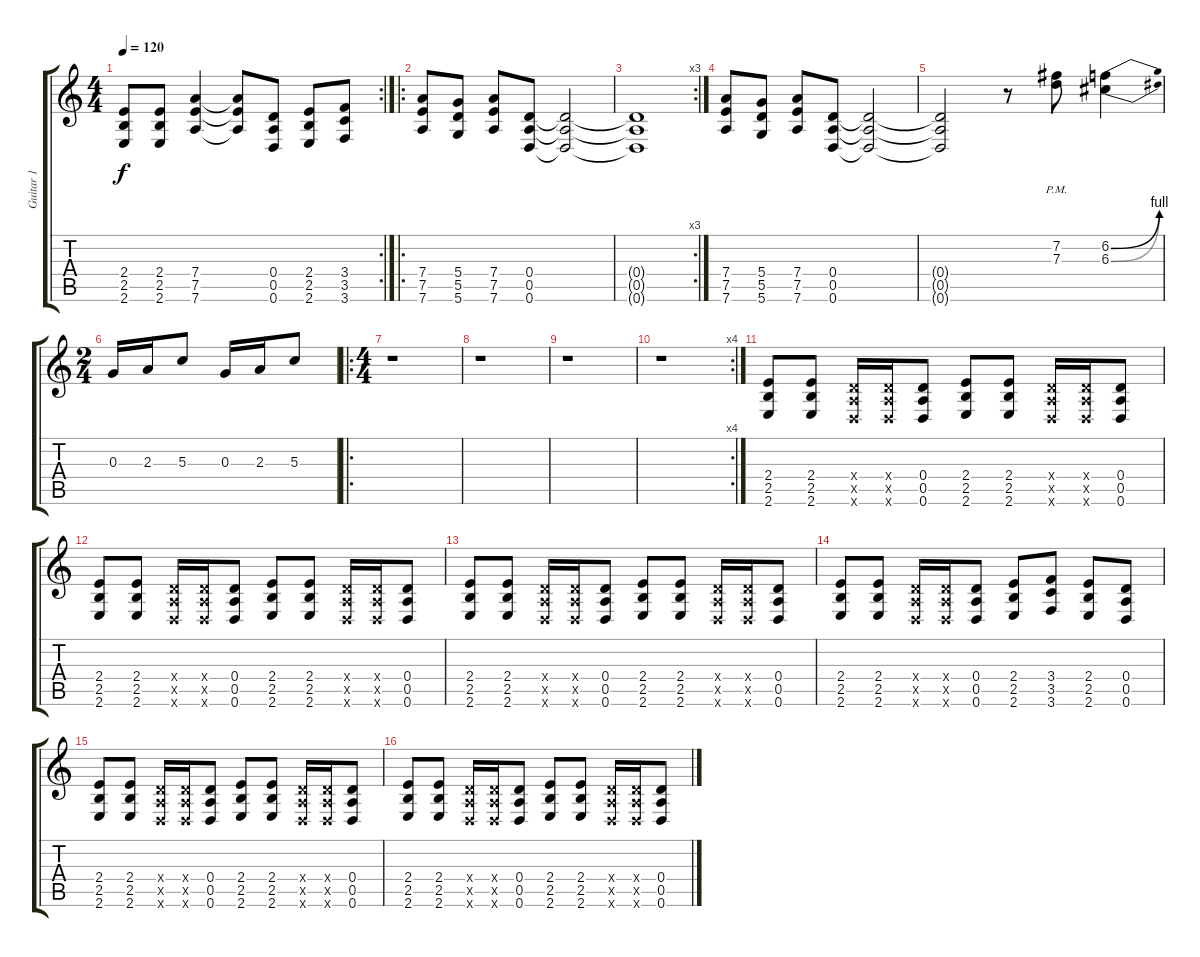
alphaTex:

\track ("Guitar 1" "Guitar 1") {instrument overdrivenguitar}
\staff {score tabs}
\tuning (E4 B3 G3 D3 A2 D2) {hide}
\rc 2
\ts (4 4)
\tempo 120
\clef g2
\ks c
(2.4 2.5 2.6).8{dy f} (2.4 2.5 2.6).8 (7.4 7.5 7.6).4 (7.4{t} 7.5{t} 7.6{t}).8 (0.4 0.5 0.6).8 (2.4 2.5 2.6).8 (3.4 3.5 3.6).8 |
\ro
(7.4 7.5 7.6).8 (5.4 5.5 5.6).8 (7.4 7.5 7.6).8 (0.4 0.5 0.6).8 (0.4{t} 0.5{t} 0.6{t}).2 |
\rc 3
(0.4{t} 0.5{t} 0.6{t}).1 |
(7.4 7.5 7.6).8 (5.4 5.5 5.6).8 (7.4 7.5 7.6).8 (0.4 0.5 0.6).8 (0.4{t} 0.5{t} 0.6{t}).2 |
(0.4{t} 0.5{t} 0.6{t}).2 r.8 (7.2{pm} 7.3{pm}).8 (6.2{be (bend 0 0 60 4)} 6.3{be (bend 0 0 60 4)}).4 |
\ts (2 4)
0.3.16 2.3.16 5.3.8 0.3.16 2.3.16 5.3.8 |
\ro
\ts (4 4)
r.1 |
r.1 |
r.1 |
\rc 4
r.1 |
(2.4 2.5 2.6).8 (2.4 2.5 2.6).8 (0.4{x} 0.5{x} 0.6{x}).16 (0.4{x} 0.5{x} 0.6{x}).16 (0.4 0.5 0.6).8 (2.4 2.5 2.6).8 (2.4 2.5 2.6).8 (0.4{x} 0.5{x} 0.6{x}).16 (0.4{x} 0.5{x} 0.6{x}).16 (0.4 0.5 0.6).8 |
(2.4 2.5 2.6).8 (2.4 2.5 2.6).8 (0.4{x} 0.5{x} 0.6{x}).16 (0.4{x} 0.5{x} 0.6{x}).16 (0.4 0.5 0.6).8 (2.4 2.5 2.6).8 (2.4 2.5 2.6).8 (0.4{x} 0.5{x} 0.6{x}).16 (0.4{x} 0.5{x} 0.6{x}).16 (0.4 0.5 0.6).8 |
(2.4 2.5 2.6).8 (2.4 2.5 2.6).8 (0.4{x} 0.5{x} 0.6{x}).16 (0.4{x} 0.5{x} 0.6{x}).16 (0.4 0.5 0.6).8 (2.4 2.5 2.6).8 (2.4 2.5 2.6).8 (0.4{x} 0.5{x} 0.6{x}).16 (0.4{x} 0.5{x} 0.6{x}).16 (0.4 0.5 0.6).8 |
(2.4 2.5 2.6).8 (2.4 2.5 2.6).8 (0.4{x} 0.5{x} 0.6{x}).16 (0.4{x} 0.5{x} 0.6{x}).16 (0.4 0.5 0.6).8 (2.4 2.5 2.6).8 (3.4 3.5 3.6).8 (2.4 2.5 2.6).8 (0.4 0.5 0.6).8 |
(2.4 2.5 2.6).8 (2.4 2.5 2.6).8 (0.4{x} 0.5{x} 0.6{x}).16 (0.4{x} 0.5{x} 0.6{x}).16 (0.4 0.5 0.6).8 (2.4 2.5 2.6).8 (2.4 2.5 2.6).8 (0.4{x} 0.5{x} 0.6{x}).16 (0.4{x} 0.5{x} 0.6{x}).16 (0.4 0.5 0.6).8 |
(2.4 2.5 2.6).8 (2.4 2.5 2.6).8 (0.4{x} 0.5{x} 0.6{x}).16 (0.4{x} 0.5{x} 0.6{x}).16 (0.4 0.5 0.6).8 (2.4 2.5 2.6).8 (2.4 2.5 2.6).8 (0.4{x} 0.5{x} 0.6{x}).16 (0.4{x} 0.5{x} 0.6{x}).16 (0.4 0.5 0.6).8
